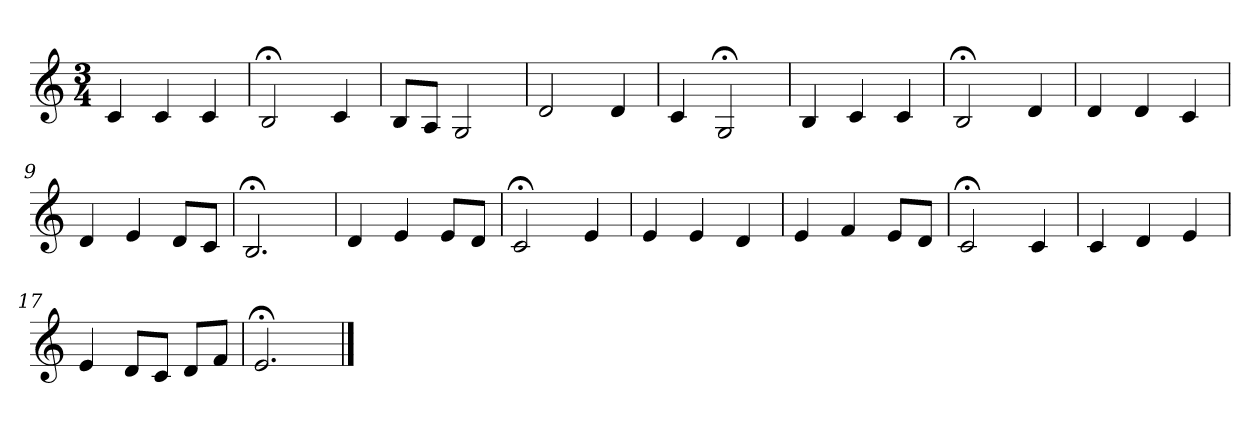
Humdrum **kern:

**kern
*part1
*staff1
*clefG2
*k[]
*C:
*M3/4
=1
4c
4c
4c
=2
2B;<
4c
=3
8B/L
8A/J
2G
=4
2d
4d
=5
4c
2G;<
=6
4B
4c
4c
=7
2B;<
4d
=8
4d
4d
4c
=9
4d
4e
8d/L
8c/J
=10
2.B;<
=11
4d
4e
8e/L
8d/J
=12
2c;<
4e
=13
4e
4e
4d
=14
4e
4f
8e/L
8d/J
=15
2c;<
4c
=16
4c
4d
4e
=17
4e
8d/L
8c/J
8d/L
8f/J
=18
2.e;<
==
*-
